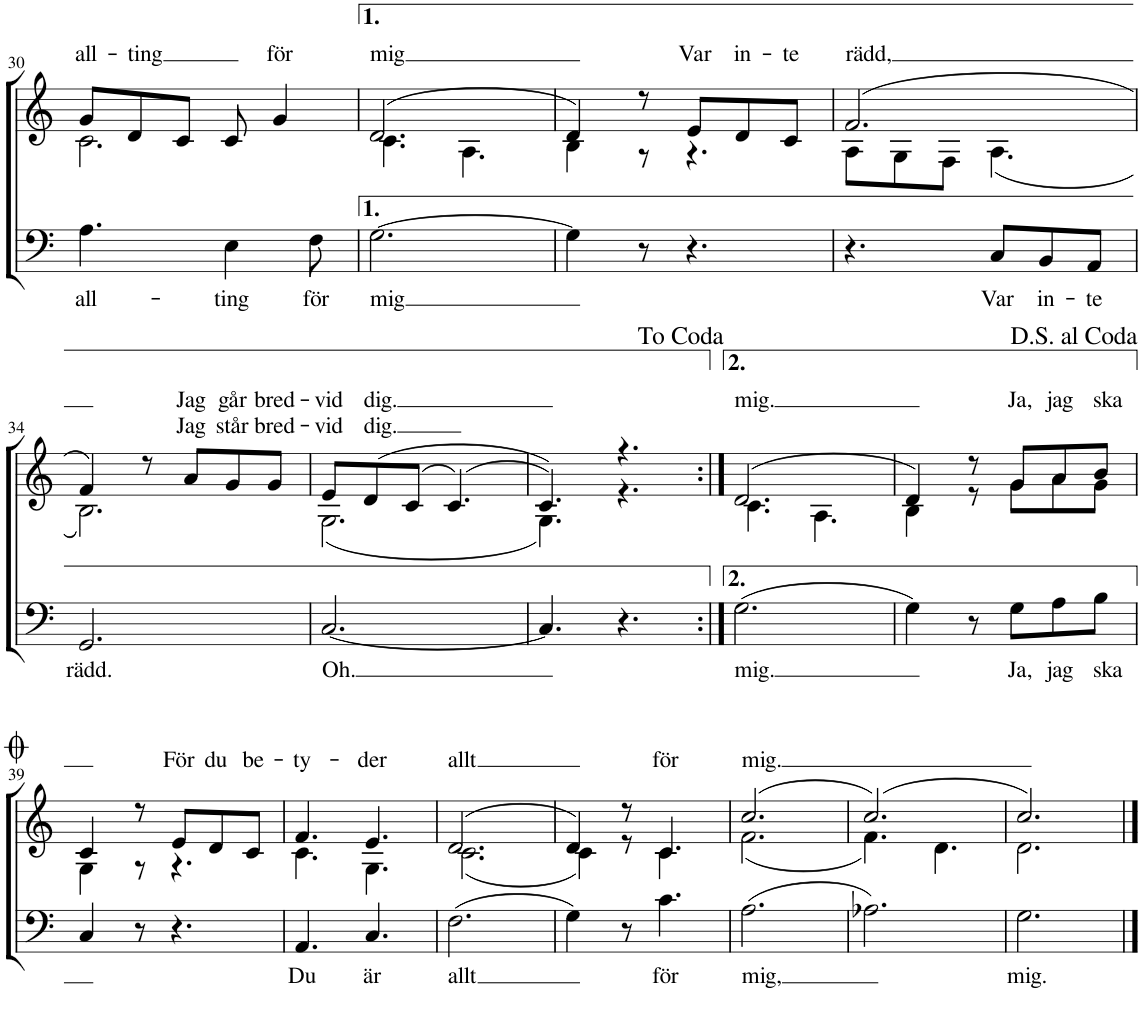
**kern	**text	**kern	**text	**text
*part2	*part2	*part1	*part1	*part1
*staff2	*staff2	*staff1	*staff1	*staff1
*I"T B	*	*I"S A	*	*
!!LO:PB:g=z
*clefF4	*	*clefG2	*	*
*k[]	*	*k[]	*	*
*M6/8	*	*M6/8	*	*
=30	=30	=30	=30	=30
!	!LO:LY:b	!	!LO:LY:a	!
*	*	*^	*	*
4.A\	all-	8g/L	2.c\	all-	.
!	!	!	!	!LO:LY:a	!
.	.	8d/	.	-ting	.
.	.	8c/J	.	.	.
!	!LO:LY:b	!	!	!	!
4E\	-ting	8c/	.	.	.
!	!	!	!	!LO:LY:a	!
.	.	4g/	.	för	.
!	!LO:LY:b	!	!	!	!
8F\	för	.	.	.	.
=31	=31	=31	=31	=31	=31
!	!LO:LY:b	!	!	!LO:LY:a	!
[2.G\	mig	(2.d/	4.c\	mig	.
.	.	.	4.A\	.	.
=32	=32	=32	=32	=32	=32
4G\]	.	4d/)	4B\	.	.
8r	.	8r	8r	.	.
!	!	!	!	!LO:LY:a	!
4.r	.	8e/L	4.r	Var	.
!	!	!	!	!LO:LY:a	!
.	.	8d/	.	in-	.
!	!	!	!	!LO:LY:a	!
.	.	8c/J	.	-te	.
=33	=33	=33	=33	=33	=33
!	!	!	!	!LO:LY:a	!
4.r	.	(2.f/	8A\L	rädd,	.
.	.	.	8G\	.	.
.	.	.	8F\J	.	.
!	!LO:LY:b	!	!	!	!
8C/L	Var	.	(4.A\	.	.
!	!LO:LY:b	!	!	!	!
8BB/	in-	.	.	.	.
!	!LO:LY:b	!	!	!	!
8AA/J	-te	.	.	.	.
!!LO:LB:g=z	!!
=34	=34	=34	=34	=34	=34
!	!LO:LY:b	!	!	!	!
2.GG/	rädd.	4f/)	2.B\)	.	.
.	.	8r	.	.	.
!	!	!	!	!LO:LY:a	!LO:LY:a
.	.	8a/L	.	Jag	Jag
!	!	!	!	!LO:LY:a	!LO:LY:a
.	.	8g/	.	går	står
!	!	!	!	!LO:LY:a	!LO:LY:a
.	.	8g/J	.	bred-	bred-
=35	=35	=35	=35	=35	=35
!	!LO:LY:b	!	!	!LO:LY:a	!LO:LY:a
[2.C/	Oh.	8e/L	(2.G\	-vid	-vid
!	!	!	!	!LO:LY:a	!LO:LY:a
.	.	(8d/	.	dig.	dig.
.	.	(8c/J	.	.	.
.	.	(4.c/)	.	.	.
=36	=36	=36	=36	=36	=36
4.C/]	.	4.c/))	4.G\)	.	.
4.r	.	4.r	4.r	.	.
=37:|!	=37:|!	=37:|!	=37:|!	=37:|!	=37:|!
!	!LO:LY:b	!	!	!LO:LY:a	!
(2.G\	mig.	(2.d/	4.c\	mig.	.
.	.	.	4.A\	.	.
=38	=38	=38	=38	=38	=38
4G\)	.	4d/)	4B\	.	.
8r	.	8r	8r	.	.
!	!LO:LY:b	!	!	!LO:LY:a	!
8G\L	Ja,	8g/L	8g\L	Ja,	.
!	!LO:LY:b	!	!	!LO:LY:a	!
8A\	jag	8a/	8a\	jag	.
!	!LO:LY:b	!	!	!LO:LY:a	!
8B\J	ska	8b/J	8g\J	ska	.
!!LO:LB:g=z	!!
=39	=39	=39	=39	=39	=39
4C/	.	4c/	4G\	.	.
8r	.	8r	8r	.	.
!	!	!	!	!LO:LY:a	!
4.r	.	8e/L	4.r	För	.
!	!	!	!	!LO:LY:a	!
.	.	8d/	.	du	.
!	!	!	!	!LO:LY:a	!
.	.	8c/J	.	be-	.
=40	=40	=40	=40	=40	=40
!	!LO:LY:b	!	!	!LO:LY:a	!
4.AA/	Du	4.f/	4.c\	-ty-	.
!	!LO:LY:b	!	!	!LO:LY:a	!
4.C/	är	4.e/	4.G\	-der	.
=41	=41	=41	=41	=41	=41
!	!LO:LY:b	!	!	!LO:LY:a	!
(2.F\	allt	(2.d/	(2.c\	allt	.
=42	=42	=42	=42	=42	=42
4G\)	.	4d/)	4c\)	.	.
8r	.	8r	8r	.	.
!	!LO:LY:b	!	!	!LO:LY:a	!
4.c\	för	4.c/	4.c\	för	.
=43	=43	=43	=43	=43	=43
!	!LO:LY:b	!	!	!LO:LY:a	!
(2.A\	mig,	(2.cc/	(2.f\	mig.	.
=44	=44	=44	=44	=44	=44
2.A-X\)	.	(2.cc/)	4.f\)	.	.
.	.	.	4.d\	.	.
=45	=45	=45	=45	=45	=45
!	!LO:LY:b	!	!	!	!
2.G\	mig.	2.cc/)	2.d\	.	.
*	*	*v	*v	*	*
==	==	==	==	==
*-	*-	*-	*-	*-
